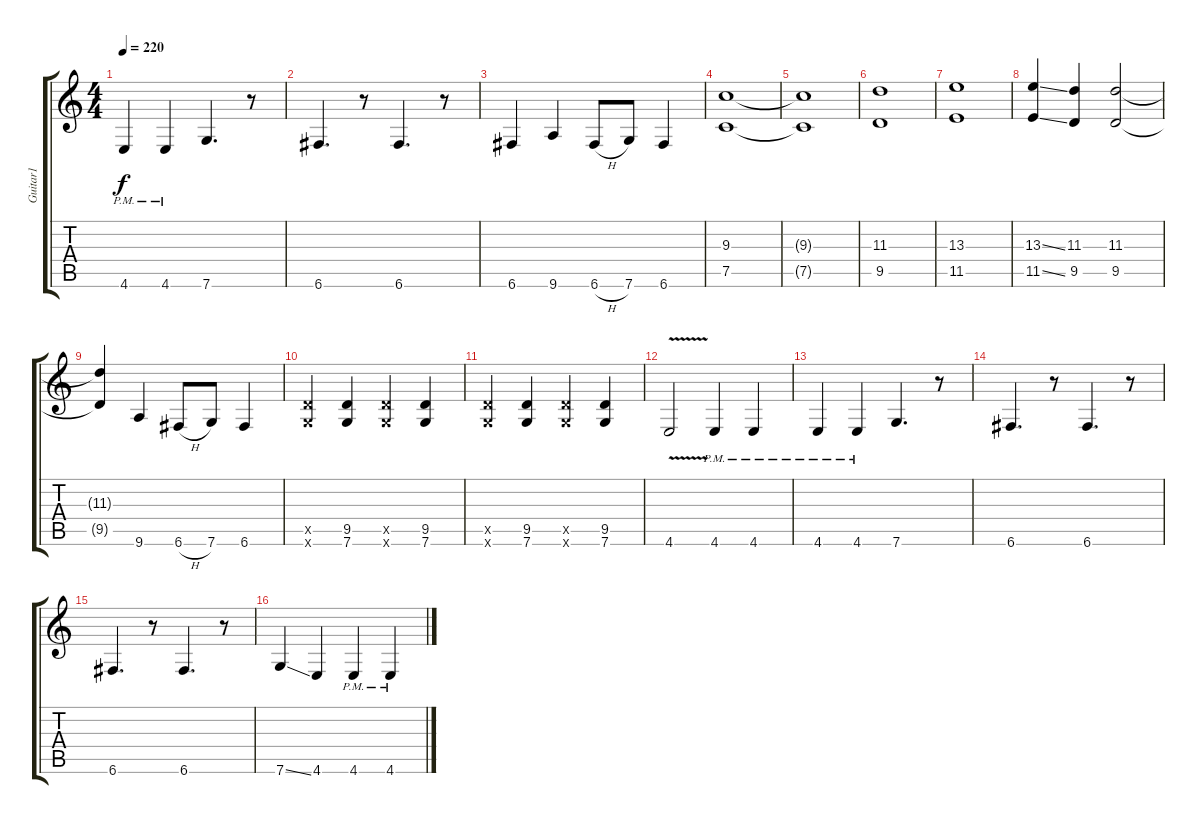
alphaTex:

\track ("Guitar1" "Guitar1") {instrument distortionguitar}
\staff {score tabs}
\tuning (C4 G3 Eb3 Bb2 F2 C2) {hide}
\ts (4 4)
\tempo 220
\clef g2
\ks c
4.6{pm}.4{dy f} 4.6{pm}.4 7.6.4{d} r.8 |
6.6.4{d} r.8 6.6.4{d} r.8 |
6.6.4 9.6.4 6.6{h}.8 7.6.8 6.6.4 |
(9.3 7.5).1 |
(9.3{t} 7.5{t}).1 |
(11.3 9.5).1 |
(13.3 11.5).1 |
(13.3{ss} 11.5{ss}).4 (11.3 9.5).4 (11.3 9.5).2 |
(11.3{t} 9.5{t}).4 9.6.4 6.6{h}.8 7.6.8 6.6.4 |
(9.5{x} 7.6{x}).4 (9.5 7.6).4 (9.5{x} 7.6{x}).4 (9.5 7.6).4 |
(9.5{x} 7.6{x}).4 (9.5 7.6).4 (9.5{x} 7.6{x}).4 (9.5 7.6).4 |
4.6{v}.2 4.6{pm}.4 4.6{pm}.4 |
4.6{pm}.4 4.6{pm}.4 7.6.4{d} r.8 |
6.6.4{d} r.8 6.6.4{d} r.8 |
6.6.4{d} r.8 6.6.4{d} r.8 |
7.6{ss}.4 4.6.4 4.6{pm}.4 4.6{pm}.4
